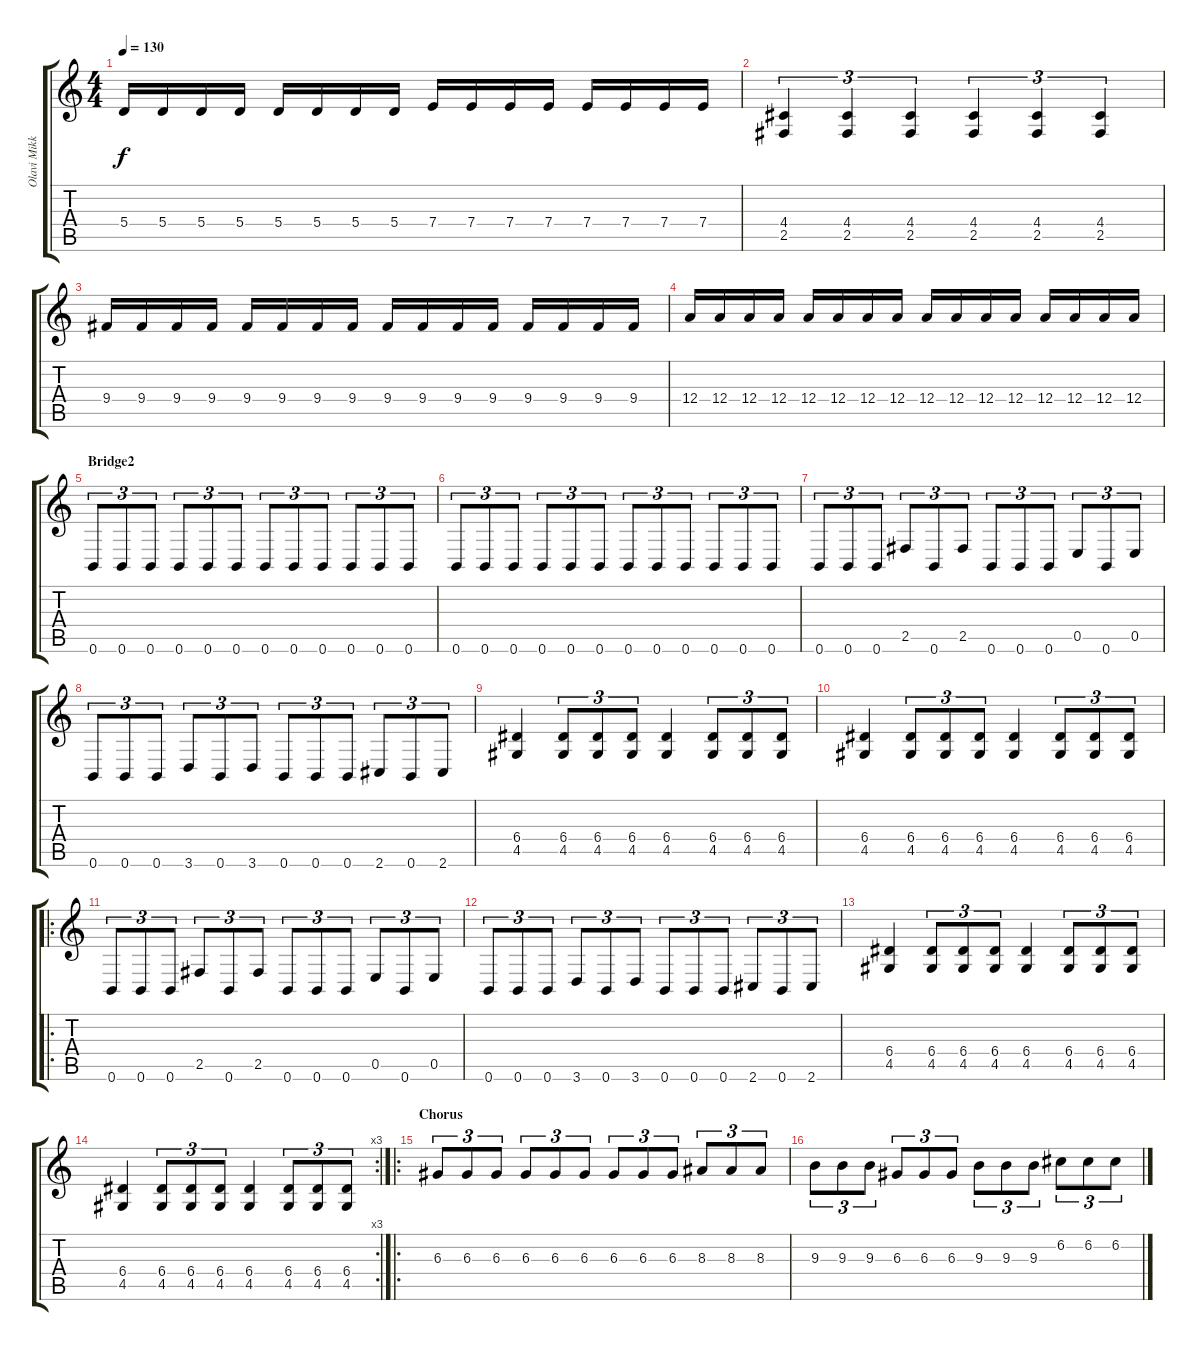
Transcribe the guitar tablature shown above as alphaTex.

\track ("Olavi Mikkonen" "Olavi Mikk") {instrument distortionguitar}
\staff {score tabs}
\tuning (B3 G3 D3 A2 E2 B1) {hide}
\ts (4 4)
\tempo 130
\clef g2
\ks c
5.4.16{dy f} 5.4.16 5.4.16 5.4.16 5.4.16 5.4.16 5.4.16 5.4.16 7.4.16 7.4.16 7.4.16 7.4.16 7.4.16 7.4.16 7.4.16 7.4.16 |
(4.4 2.5).4{tu (3 2)} (4.4 2.5).4{tu (3 2)} (4.4 2.5).4{tu (3 2)} (4.4 2.5).4{tu (3 2)} (4.4 2.5).4{tu (3 2)} (4.4 2.5).4{tu (3 2)} |
9.4.16 9.4.16 9.4.16 9.4.16 9.4.16 9.4.16 9.4.16 9.4.16 9.4.16 9.4.16 9.4.16 9.4.16 9.4.16 9.4.16 9.4.16 9.4.16 |
12.4.16 12.4.16 12.4.16 12.4.16 12.4.16 12.4.16 12.4.16 12.4.16 12.4.16 12.4.16 12.4.16 12.4.16 12.4.16 12.4.16 12.4.16 12.4.16 |
\section ("" "Bridge2")
0.6.8{tu (3 2)} 0.6.8{tu (3 2)} 0.6.8{tu (3 2)} 0.6.8{tu (3 2)} 0.6.8{tu (3 2)} 0.6.8{tu (3 2)} 0.6.8{tu (3 2)} 0.6.8{tu (3 2)} 0.6.8{tu (3 2)} 0.6.8{tu (3 2)} 0.6.8{tu (3 2)} 0.6.8{tu (3 2)} |
0.6.8{tu (3 2)} 0.6.8{tu (3 2)} 0.6.8{tu (3 2)} 0.6.8{tu (3 2)} 0.6.8{tu (3 2)} 0.6.8{tu (3 2)} 0.6.8{tu (3 2)} 0.6.8{tu (3 2)} 0.6.8{tu (3 2)} 0.6.8{tu (3 2)} 0.6.8{tu (3 2)} 0.6.8{tu (3 2)} |
0.6.8{tu (3 2)} 0.6.8{tu (3 2)} 0.6.8{tu (3 2)} 2.5.8{tu (3 2)} 0.6.8{tu (3 2)} 2.5.8{tu (3 2)} 0.6.8{tu (3 2)} 0.6.8{tu (3 2)} 0.6.8{tu (3 2)} 0.5.8{tu (3 2)} 0.6.8{tu (3 2)} 0.5.8{tu (3 2)} |
0.6.8{tu (3 2)} 0.6.8{tu (3 2)} 0.6.8{tu (3 2)} 3.6.8{tu (3 2)} 0.6.8{tu (3 2)} 3.6.8{tu (3 2)} 0.6.8{tu (3 2)} 0.6.8{tu (3 2)} 0.6.8{tu (3 2)} 2.6.8{tu (3 2)} 0.6.8{tu (3 2)} 2.6.8{tu (3 2)} |
(6.4 4.5).4 (6.4 4.5).8{tu (3 2)} (6.4 4.5).8{tu (3 2)} (6.4 4.5).8{tu (3 2)} (6.4 4.5).4 (6.4 4.5).8{tu (3 2)} (6.4 4.5).8{tu (3 2)} (6.4 4.5).8{tu (3 2)} |
(6.4 4.5).4 (6.4 4.5).8{tu (3 2)} (6.4 4.5).8{tu (3 2)} (6.4 4.5).8{tu (3 2)} (6.4 4.5).4 (6.4 4.5).8{tu (3 2)} (6.4 4.5).8{tu (3 2)} (6.4 4.5).8{tu (3 2)} |
\ro
0.6.8{tu (3 2)} 0.6.8{tu (3 2)} 0.6.8{tu (3 2)} 2.5.8{tu (3 2)} 0.6.8{tu (3 2)} 2.5.8{tu (3 2)} 0.6.8{tu (3 2)} 0.6.8{tu (3 2)} 0.6.8{tu (3 2)} 0.5.8{tu (3 2)} 0.6.8{tu (3 2)} 0.5.8{tu (3 2)} |
0.6.8{tu (3 2)} 0.6.8{tu (3 2)} 0.6.8{tu (3 2)} 3.6.8{tu (3 2)} 0.6.8{tu (3 2)} 3.6.8{tu (3 2)} 0.6.8{tu (3 2)} 0.6.8{tu (3 2)} 0.6.8{tu (3 2)} 2.6.8{tu (3 2)} 0.6.8{tu (3 2)} 2.6.8{tu (3 2)} |
(6.4 4.5).4 (6.4 4.5).8{tu (3 2)} (6.4 4.5).8{tu (3 2)} (6.4 4.5).8{tu (3 2)} (6.4 4.5).4 (6.4 4.5).8{tu (3 2)} (6.4 4.5).8{tu (3 2)} (6.4 4.5).8{tu (3 2)} |
\rc 3
(6.4 4.5).4 (6.4 4.5).8{tu (3 2)} (6.4 4.5).8{tu (3 2)} (6.4 4.5).8{tu (3 2)} (6.4 4.5).4 (6.4 4.5).8{tu (3 2)} (6.4 4.5).8{tu (3 2)} (6.4 4.5).8{tu (3 2)} |
\ro
\section ("" "Chorus")
6.3.8{tu (3 2)} 6.3.8{tu (3 2)} 6.3.8{tu (3 2)} 6.3.8{tu (3 2)} 6.3.8{tu (3 2)} 6.3.8{tu (3 2)} 6.3.8{tu (3 2)} 6.3.8{tu (3 2)} 6.3.8{tu (3 2)} 8.3.8{tu (3 2)} 8.3.8{tu (3 2)} 8.3.8{tu (3 2)} |
9.3.8{tu (3 2)} 9.3.8{tu (3 2)} 9.3.8{tu (3 2)} 6.3.8{tu (3 2)} 6.3.8{tu (3 2)} 6.3.8{tu (3 2)} 9.3.8{tu (3 2)} 9.3.8{tu (3 2)} 9.3.8{tu (3 2)} 6.2.8{tu (3 2)} 6.2.8{tu (3 2)} 6.2.8{tu (3 2)}
